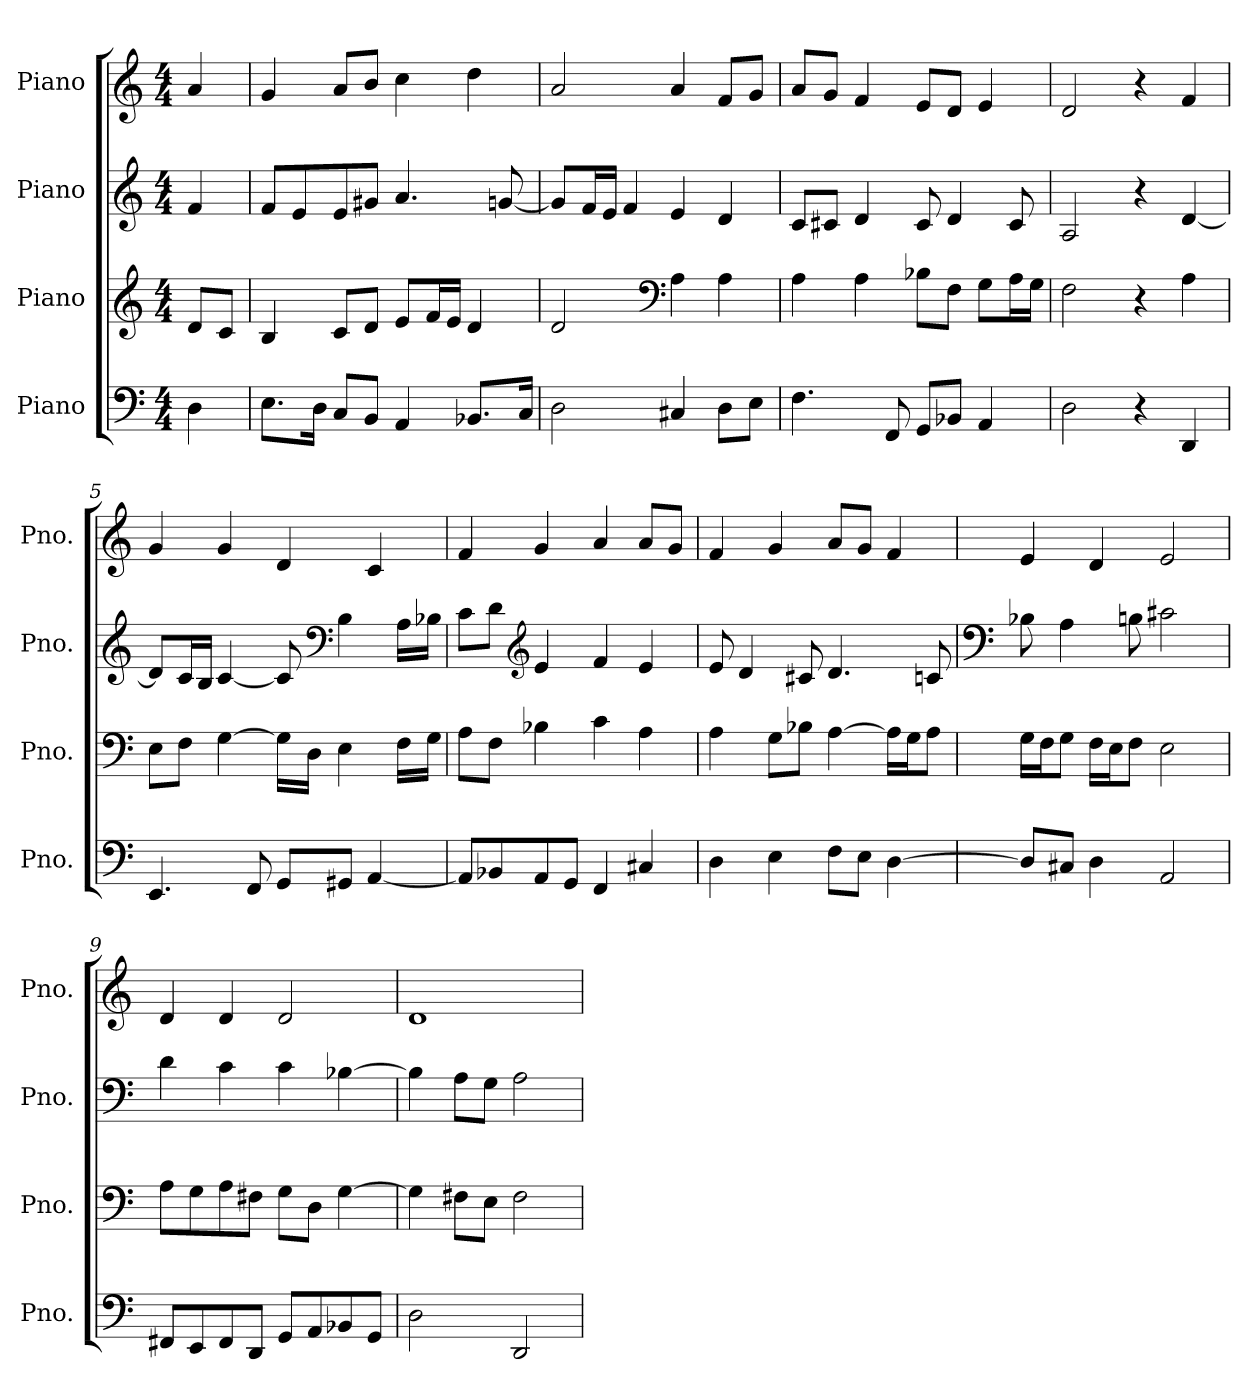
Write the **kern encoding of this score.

**kern	**kern	**kern	**kern
*part4	*part3	*part2	*part1
*staff4	*staff3	*staff2	*staff1
*I"Piano	*I"Piano	*I"Piano	*I"Piano
*I'Pno.	*I'Pno.	*I'Pno.	*I'Pno.
*clefF4	*clefG2	*clefG2	*clefG2
*k[]	*k[]	*k[]	*k[]
*M4/4	*M4/4	*M4/4	*M4/4
*MM120	*MM120	*MM120	*MM120
=	=	=	=
4D\	8d/L	4f/	4a/
.	8c/J	.	.
=1	=1	=1	=1
8.E\L	4B/	8f/L	4g/
.	.	8e/	.
16D\Jk	.	.	.
8C/L	8c/L	8e/	8a/L
8BB/J	8d/J	8g#X/J	8b/J
4AA/	8e/L	4.a/	4cc\
.	16f/L	.	.
.	16e/JJ	.	.
8.BB-X/L	4d/	.	4dd\
.	.	[8gn/	.
16C/Jk	.	.	.
=2	=2	=2	=2
2D\	2d/	8g/L]	2a/
.	.	16f/L	.
.	.	16e/JJ	.
.	.	4f/	.
*	*clefF4	*	*
4C#X/	4A\	4e/	4a/
8D\L	4A\	4d/	8f/L
8E\J	.	.	8g/J
=3	=3	=3	=3
4.F\	4A\	8c/L	8a/L
.	.	8c#X/J	8g/J
.	4A\	4d/	4f/
8FF/	.	.	.
8GG/L	8B-X\L	8c#/	8e/L
8BB-X/J	8F\J	4d/	8d/J
4AA/	8G\L	.	4e/
.	16A\L	8c#/	.
.	16G\JJ	.	.
=4	=4	=4	=4
2D\	2F\	2A/	2d/
4r	4r	4r	4r
4DD/	4A\	[4d/	4f/
!!LO:LB:g=z
=5	=5	=5	=5
4.EE/	8E\L	8d/L]	4g/
.	8F\J	16c/L	.
.	.	16B/JJ	.
.	[4G\	[4c/	4g/
8FF/	.	.	.
8GG/L	16G\LL]	8c/]	4d/
.	16D\JJ	.	.
*	*	*clefF4	*
8GG#X/J	4E\	4B\	.
[4AA/	.	.	4c/
.	16F\LL	16A\LL	.
.	16G\JJ	16B-X\JJ	.
=6	=6	=6	=6
8AA/L]	8A\L	8c\L	4f/
8BB-X/	8F\J	8d\J	.
*	*	*clefG2	*
8AA/	4B-X\	4e/	4g/
8GG/J	.	.	.
4FF/	4c\	4f/	4a/
4C#X/	4A\	4e/	8a/L
.	.	.	8g/J
=7	=7	=7	=7
4D\	4A\	8e/	4f/
.	.	4d/	.
4E\	8G\L	.	4g/
.	8B-X\J	8c#X/	.
8F\L	[4A\	4.d/	8a/L
8E\J	.	.	8g/J
[4D\	16A\LL]	.	4f/
.	16G\J	.	.
.	8A\J	8cn/	.
=8	=8	=8	=8
*	*	*clefF4	*
8D/L]	16G\LL	8B-X\	4e/
.	16F\J	.	.
8C#X/J	8G\J	4A\	.
4D\	16F\LL	.	4d/
.	16E\J	.	.
.	8F\J	8Bn\	.
2AA/	2E\	2c#X\	2e/
!!LO:LB:g=z
=9	=9	=9	=9
8FF#X/L	8A\L	4d\	4d/
8EE/	8G\	.	.
8FF#/	8A\	4c\	4d/
8DD/J	8F#X\J	.	.
8GG/L	8G\L	4c\	2d/
8AA/	8D\J	.	.
8BB-X/	[4G\	[4B-X\	.
8GG/J	.	.	.
=10	=10	=10	=10
2D\	4G\]	4B-\]	1d
.	8F#X\L	8A\L	.
.	8E\J	8G\J	.
2DD/	2F#\	2A\	.
=	=	=	=
*-	*-	*-	*-
